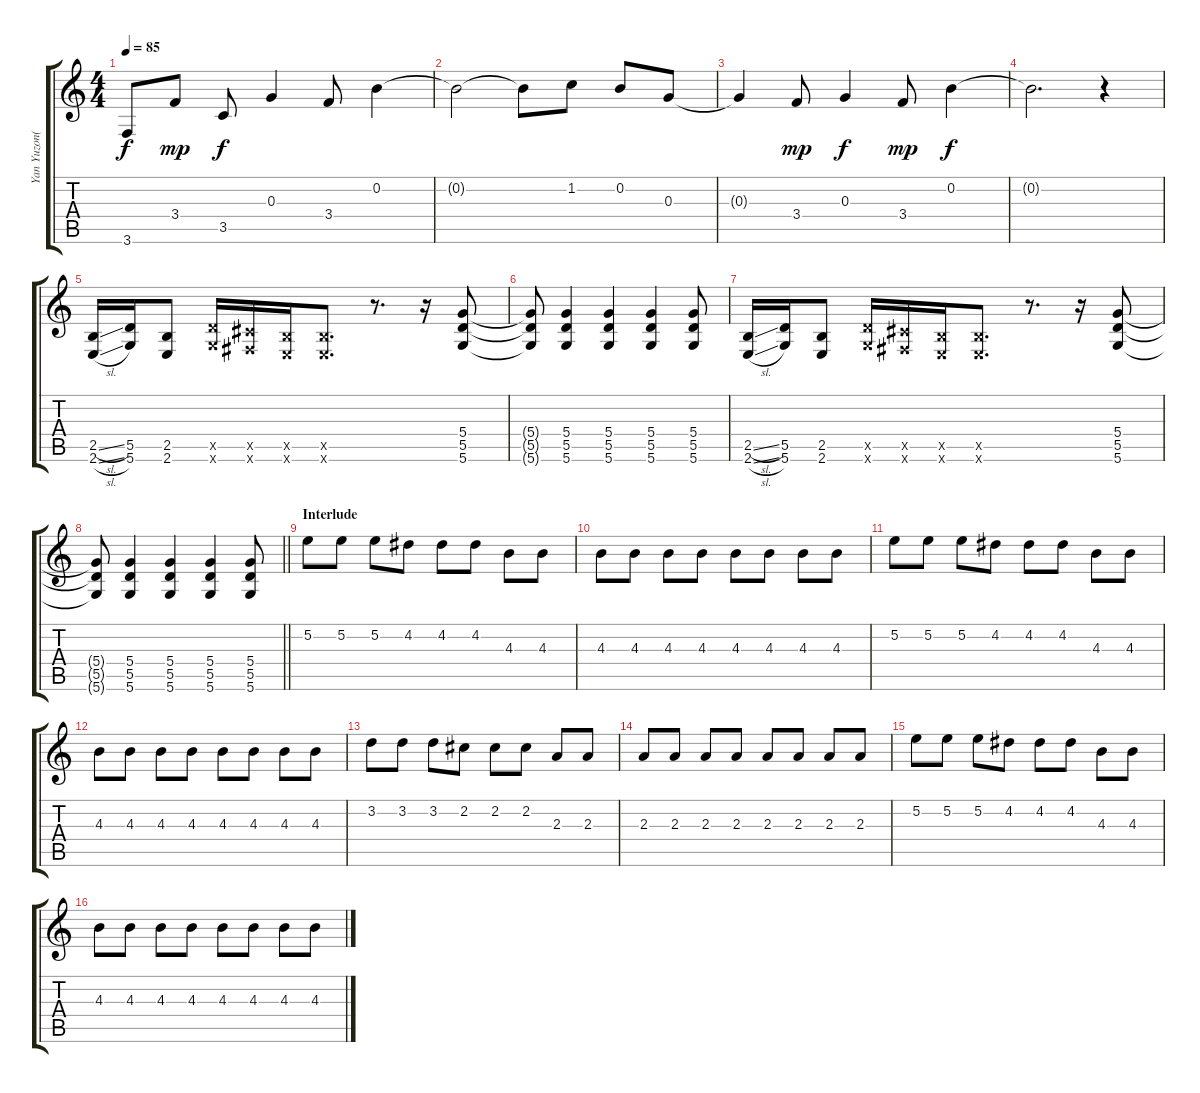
\track ("Yan Yuzon(Distortion) " "Yan Yuzon(") {instrument distortionguitar}
\staff {score tabs}
\tuning (E4 B3 G3 D3 A2 D2) {hide}
\ts (4 4)
\tempo 85
\clef g2
\ks c
3.6.8{dy f} 3.4.8{dy mp} 3.5.8{dy f} 0.3.4 3.4.8 0.2.4 |
0.2{t}.2 0.2{t}.8 1.2.8 0.2.8 0.3.8 |
0.3{t}.4 3.4.8{dy mp} 0.3.4{dy f} 3.4.8{dy mp} 0.2.4{dy f} |
0.2{t}.2{d} r.4 |
(2.5{sl} 2.6{sl}).16 (5.5 5.6).16 (2.5 2.6).8 (5.5{x} 5.6{x}).16 (4.5{x} 4.6{x}).16 (2.5{x} 2.6{x}).16 (2.5{x} 2.6{x}).8{d} r.8{d} r.16 (5.4 5.5 5.6).8 |
(5.4{t} 5.5{t} 5.6{t}).8 (5.4 5.5 5.6).4 (5.4 5.5 5.6).4 (5.4 5.5 5.6).4 (5.4 5.5 5.6).8 |
(2.5{sl} 2.6{sl}).16 (5.5 5.6).16 (2.5 2.6).8 (5.5{x} 5.6{x}).16 (4.5{x} 4.6{x}).16 (2.5{x} 2.6{x}).16 (2.5{x} 2.6{x}).8{d} r.8{d} r.16 (5.4 5.5 5.6).8 |
\barLineRight lightlight
(5.4{t} 5.5{t} 5.6{t}).8 (5.4 5.5 5.6).4 (5.4 5.5 5.6).4 (5.4 5.5 5.6).4 (5.4 5.5 5.6).8 |
\section ("" "Interlude")
5.2.8 5.2.8 5.2.8 4.2.8 4.2.8 4.2.8 4.3.8 4.3.8 |
4.3.8 4.3.8 4.3.8 4.3.8 4.3.8 4.3.8 4.3.8 4.3.8 |
5.2.8 5.2.8 5.2.8 4.2.8 4.2.8 4.2.8 4.3.8 4.3.8 |
4.3.8 4.3.8 4.3.8 4.3.8 4.3.8 4.3.8 4.3.8 4.3.8 |
3.2.8 3.2.8 3.2.8 2.2.8 2.2.8 2.2.8 2.3.8 2.3.8 |
2.3.8 2.3.8 2.3.8 2.3.8 2.3.8 2.3.8 2.3.8 2.3.8 |
5.2.8 5.2.8 5.2.8 4.2.8 4.2.8 4.2.8 4.3.8 4.3.8 |
4.3.8 4.3.8 4.3.8 4.3.8 4.3.8 4.3.8 4.3.8 4.3.8
